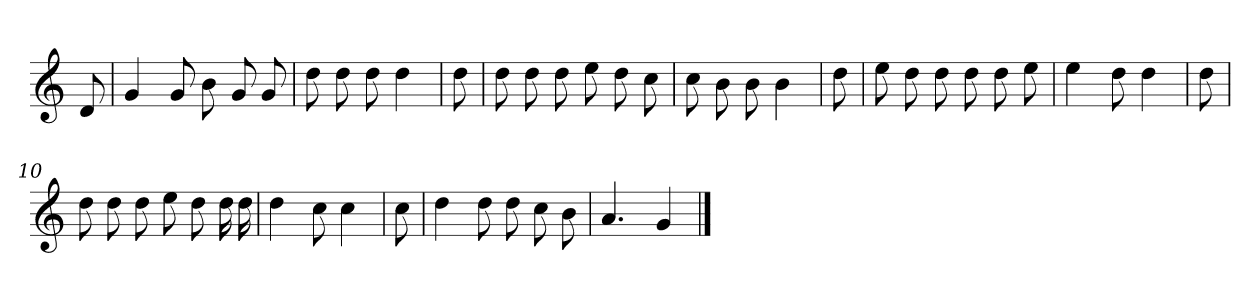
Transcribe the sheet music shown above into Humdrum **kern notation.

**kern
*part1
*staff1
*clefG2
*k[]
=
8d
=1
4g
8g
8b
8g
8g
=2
8dd
8dd
8dd
4dd
=3
8dd
=4
8dd
8dd
8dd
8ee
8dd
8cc
=5
8cc
8b
8b
4b
=6
8dd
=7
8ee
8dd
8dd
8dd
8dd
8ee
=8
4ee
8dd
4dd
=9
8dd
=10
8dd
8dd
8dd
8ee
8dd
16dd
16dd
=11
4dd
8cc
4cc
=12
8cc
=13
4dd
8dd
8dd
8cc
8b
=14
4.a
4g
==
*-
